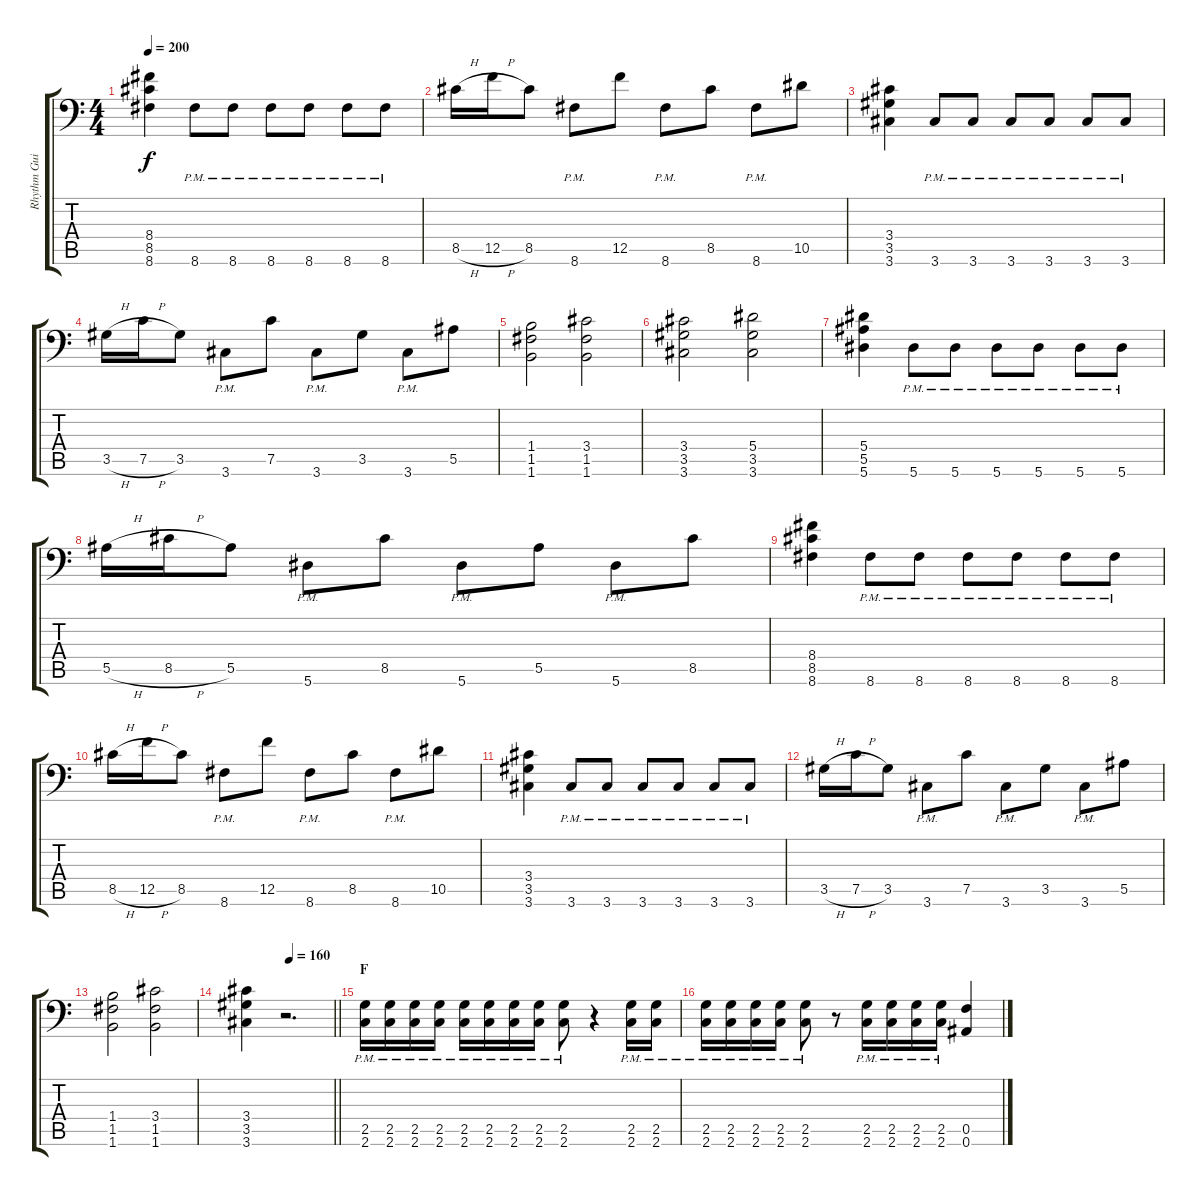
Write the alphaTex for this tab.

\track ("Rhythm Guitar: Chris Di Carlo" "Rhythm Gui") {instrument distortionguitar}
\staff {score tabs}
\tuning (C4 G3 Eb3 Bb2 F2 Bb1) {hide}
\ts (4 4)
\tempo 200
\clef f4
\ks c
(8.4 8.5 8.6).4{dy f} 8.6{pm}.8 8.6{pm}.8 8.6{pm}.8 8.6{pm}.8 8.6{pm}.8 8.6{pm}.8 |
8.5{h}.16 12.5{h}.16 8.5.8 8.6{pm}.8 12.5.8 8.6{pm}.8 8.5.8 8.6{pm}.8 10.5.8 |
(3.4 3.5 3.6).4 3.6{pm}.8 3.6{pm}.8 3.6{pm}.8 3.6{pm}.8 3.6{pm}.8 3.6{pm}.8 |
3.5{h}.16 7.5{h}.16 3.5.8 3.6{pm}.8 7.5.8 3.6{pm}.8 3.5.8 3.6{pm}.8 5.5.8 |
(1.4 1.5 1.6).2 (3.4 1.5 1.6).2 |
(3.4 3.5 3.6).2 (5.4 3.5 3.6).2 |
(5.4 5.5 5.6).4 5.6{pm}.8 5.6{pm}.8 5.6{pm}.8 5.6{pm}.8 5.6{pm}.8 5.6{pm}.8 |
5.5{h}.16 8.5{h}.16 5.5.8 5.6{pm}.8 8.5.8 5.6{pm}.8 5.5.8 5.6{pm}.8 8.5.8 |
(8.4 8.5 8.6).4 8.6{pm}.8 8.6{pm}.8 8.6{pm}.8 8.6{pm}.8 8.6{pm}.8 8.6{pm}.8 |
8.5{h}.16 12.5{h}.16 8.5.8 8.6{pm}.8 12.5.8 8.6{pm}.8 8.5.8 8.6{pm}.8 10.5.8 |
(3.4 3.5 3.6).4 3.6{pm}.8 3.6{pm}.8 3.6{pm}.8 3.6{pm}.8 3.6{pm}.8 3.6{pm}.8 |
3.5{h}.16 7.5{h}.16 3.5.8 3.6{pm}.8 7.5.8 3.6{pm}.8 3.5.8 3.6{pm}.8 5.5.8 |
(1.4 1.5 1.6).2 (3.4 1.5 1.6).2 |
\tempo (160 0.5)
\barLineRight lightlight
(3.4 3.5 3.6).4 r.2{d} |
\section ("" "F")
(2.5{pm} 2.6{pm}).16 (2.5{pm} 2.6{pm}).16 (2.5{pm} 2.6{pm}).16 (2.5{pm} 2.6{pm}).16 (2.5{pm} 2.6{pm}).16 (2.5{pm} 2.6{pm}).16 (2.5{pm} 2.6{pm}).16 (2.5{pm} 2.6{pm}).16 (2.5{pm} 2.6{pm}).8 r.4 (2.5{pm} 2.6{pm}).16 (2.5{pm} 2.6{pm}).16 |
(2.5{pm} 2.6{pm}).16 (2.5{pm} 2.6{pm}).16 (2.5{pm} 2.6{pm}).16 (2.5{pm} 2.6{pm}).16 (2.5{pm} 2.6{pm}).8 r.8 (2.5{pm} 2.6{pm}).16 (2.5{pm} 2.6{pm}).16 (2.5{pm} 2.6{pm}).16 (2.5{pm} 2.6{pm}).16 (0.5 0.6).4
